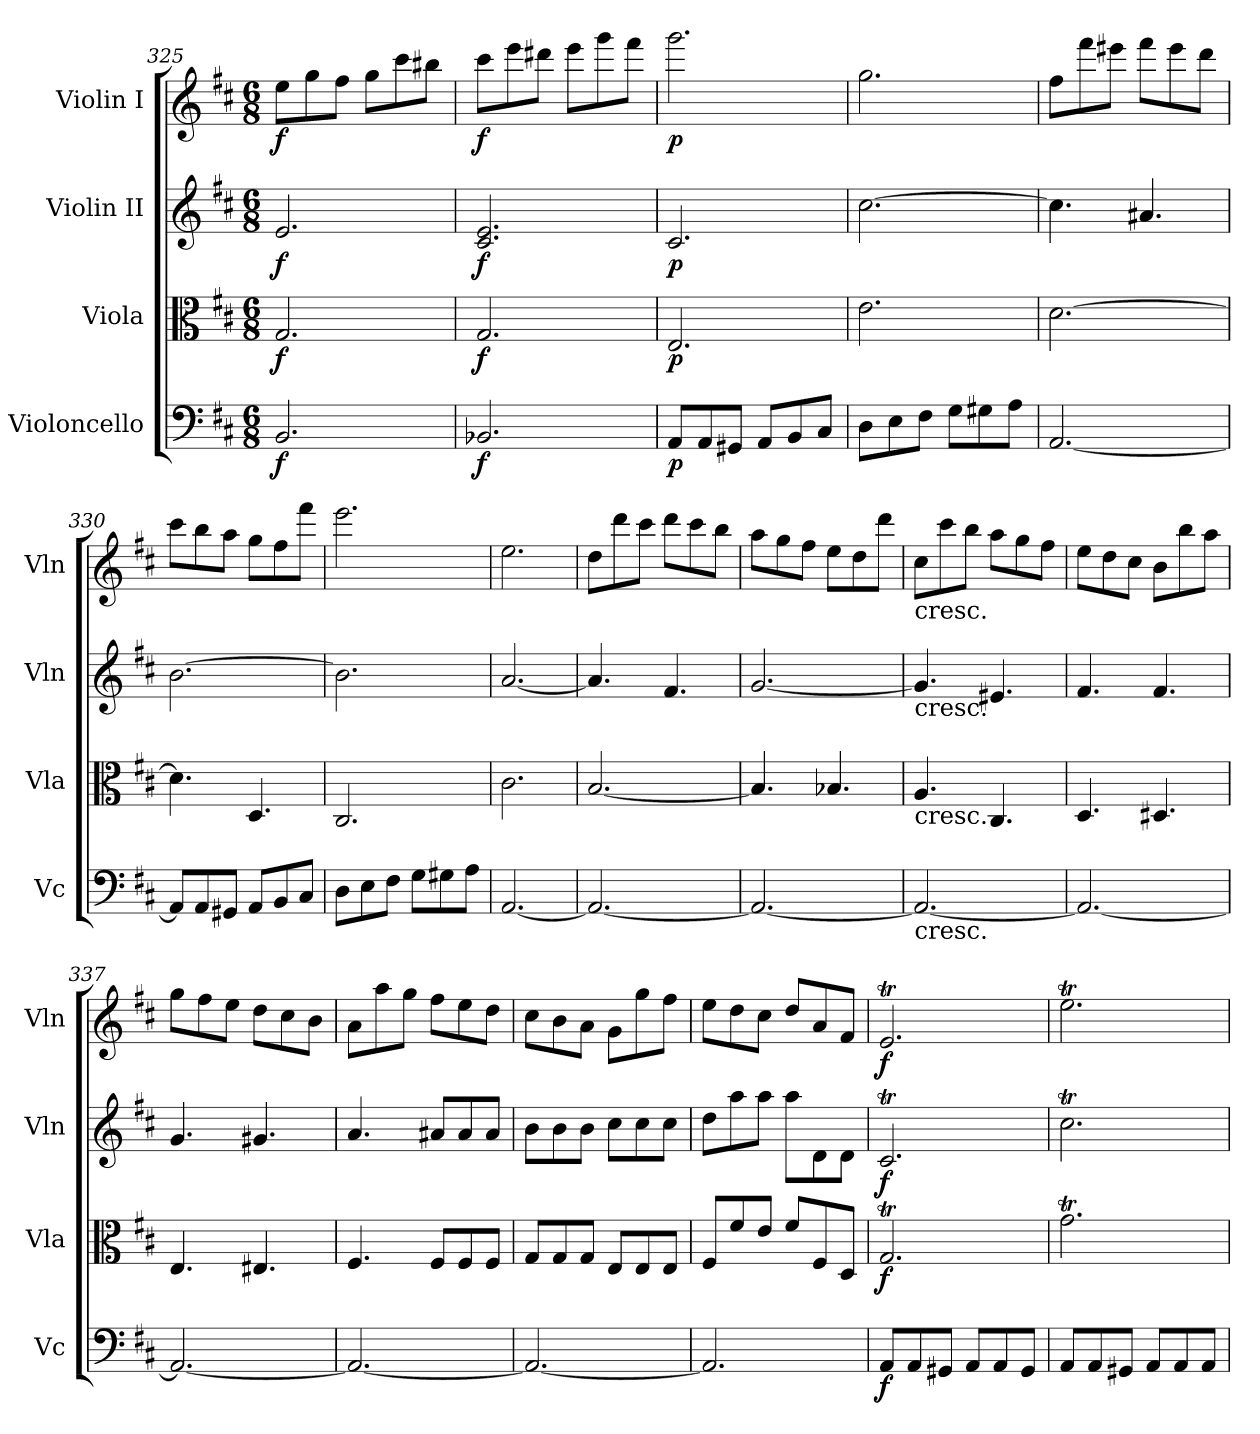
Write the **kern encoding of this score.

**kern	**dynam	**kern	**dynam	**kern	**dynam	**kern	**dynam
*part4	*part4	*part3	*part3	*part2	*part2	*part1	*part1
*staff4	*staff4	*staff3	*staff3	*staff2	*staff2	*staff1	*staff1
*I"Violoncello	*	*I"Viola	*	*I"Violin II	*	*I"Violin I	*
*I'Vc	*	*I'Vla	*	*I'Vln	*	*I'Vln	*
*clefF4	*	*clefC3	*	*clefG2	*	*clefG2	*
*k[f#c#]	*	*k[f#c#]	*	*k[f#c#]	*	*k[f#c#]	*
*M6/8	*	*M6/8	*	*M6/8	*	*M6/8	*
=325	=325	=325	=325	=325	=325	=325	=325
!	!LO:DY:b	!	!LO:DY:b	!	!LO:DY:b	!	!LO:DY:b
2.BB/	f	2.G/	f	2.e/	f	8ee\L	f
.	.	.	.	.	.	8gg\	.
.	.	.	.	.	.	8ff#\J	.
.	.	.	.	.	.	8gg\L	.
.	.	.	.	.	.	8ccc#\	.
.	.	.	.	.	.	8bb#X\J	.
=326	=326	=326	=326	=326	=326	=326	=326
!	!LO:DY:b	!	!LO:DY:b	!	!LO:DY:b	!	!LO:DY:b
2.BB-X/	f	2.G/	f	2.c#/ 2.e/	f	8ccc#\L	f
.	.	.	.	.	.	8eee\	.
.	.	.	.	.	.	8ddd#X\J	.
.	.	.	.	.	.	8eee\L	.
.	.	.	.	.	.	8ggg\	.
.	.	.	.	.	.	8fff#\J	.
=327	=327	=327	=327	=327	=327	=327	=327
!	!LO:DY:b	!	!LO:DY:b	!	!LO:DY:b	!	!LO:DY:b
8AA/L	p	2.E/	p	2.c#/	p	2.ggg\	p
8AA/	.	.	.	.	.	.	.
8GG#X/J	.	.	.	.	.	.	.
8AA/L	.	.	.	.	.	.	.
8BB/	.	.	.	.	.	.	.
8C#/J	.	.	.	.	.	.	.
=328	=328	=328	=328	=328	=328	=328	=328
8D\L	.	2.e\	.	[2.cc#\	.	2.gg\	.
8E\	.	.	.	.	.	.	.
8F#\J	.	.	.	.	.	.	.
8G\L	.	.	.	.	.	.	.
8G#X\	.	.	.	.	.	.	.
8A\J	.	.	.	.	.	.	.
=329	=329	=329	=329	=329	=329	=329	=329
[2.AA/	.	[2.d\	.	4.cc#\]	.	8ff#\L	.
.	.	.	.	.	.	8fff#\	.
.	.	.	.	.	.	8eee#X\J	.
.	.	.	.	4.a#X/	.	8fff#\L	.
.	.	.	.	.	.	8eee#\	.
.	.	.	.	.	.	8ddd\J	.
=330	=330	=330	=330	=330	=330	=330	=330
8AA/L]	.	4.d\]	.	[2.b\	.	8ccc#\L	.
8AA/	.	.	.	.	.	8bb\	.
8GG#X/J	.	.	.	.	.	8aa\J	.
8AA/L	.	4.D/	.	.	.	8gg\L	.
8BB/	.	.	.	.	.	8ff#\	.
8C#/J	.	.	.	.	.	8fff#\J	.
=331	=331	=331	=331	=331	=331	=331	=331
8D\L	.	2.C#/	.	2.b\]	.	2.eee\	.
8E\	.	.	.	.	.	.	.
8F#\J	.	.	.	.	.	.	.
8G\L	.	.	.	.	.	.	.
8G#X\	.	.	.	.	.	.	.
8A\J	.	.	.	.	.	.	.
=332	=332	=332	=332	=332	=332	=332	=332
[2.AA/	.	2.c#\	.	[2.a/	.	2.ee\	.
=333	=333	=333	=333	=333	=333	=333	=333
2.AA/_	.	[2.B/	.	4.a/]	.	8dd\L	.
.	.	.	.	.	.	8ddd\	.
.	.	.	.	.	.	8ccc#\J	.
.	.	.	.	4.f#/	.	8ddd\L	.
.	.	.	.	.	.	8ccc#\	.
.	.	.	.	.	.	8bb\J	.
=334	=334	=334	=334	=334	=334	=334	=334
2.AA/_	.	4.B/]	.	[2.g/	.	8aa\L	.
.	.	.	.	.	.	8gg\	.
.	.	.	.	.	.	8ff#\J	.
.	.	4.B-X/	.	.	.	8ee\L	.
.	.	.	.	.	.	8dd\	.
.	.	.	.	.	.	8ddd\J	.
=335	=335	=335	=335	=335	=335	=335	=335
!	!	!	!	!	!	!LO:TX:b:t=cresc.	!
!	!	!	!	!LO:TX:b:t=cresc.	!	!	!
!	!	!LO:TX:b:t=cresc.	!	!	!	!	!
!LO:TX:b:t=cresc.	!	!	!	!	!	!	!
2.AA/_	.	4.A/	.	4.g/]	.	8cc#\L	.
.	.	.	.	.	.	8ccc#\	.
.	.	.	.	.	.	8bb\J	.
.	.	4.C#/	.	4.e#X/	.	8aa\L	.
.	.	.	.	.	.	8gg\	.
.	.	.	.	.	.	8ff#\J	.
=336	=336	=336	=336	=336	=336	=336	=336
2.AA/_	.	4.D/	.	4.f#/	.	8ee\L	.
.	.	.	.	.	.	8dd\	.
.	.	.	.	.	.	8cc#\J	.
.	.	4.D#X/	.	4.f#/	.	8b\L	.
.	.	.	.	.	.	8bb\	.
.	.	.	.	.	.	8aa\J	.
=337	=337	=337	=337	=337	=337	=337	=337
2.AA/_	.	4.E/	.	4.g/	.	8gg\L	.
.	.	.	.	.	.	8ff#\	.
.	.	.	.	.	.	8ee\J	.
.	.	4.E#X/	.	4.g#X/	.	8dd\L	.
.	.	.	.	.	.	8cc#\	.
.	.	.	.	.	.	8b\J	.
=338	=338	=338	=338	=338	=338	=338	=338
2.AA/_	.	4.F#/	.	4.a/	.	8a\L	.
.	.	.	.	.	.	8aa\	.
.	.	.	.	.	.	8gg\J	.
.	.	8F#/L	.	8a#X/L	.	8ff#\L	.
.	.	8F#/	.	8a#/	.	8ee\	.
.	.	8F#/J	.	8a#/J	.	8dd\J	.
=339	=339	=339	=339	=339	=339	=339	=339
2.AA/_	.	8G/L	.	8b\L	.	8cc#\L	.
.	.	8G/	.	8b\	.	8b\	.
.	.	8G/J	.	8b\J	.	8a\J	.
.	.	8E/L	.	8cc#\L	.	8g\L	.
.	.	8E/	.	8cc#\	.	8gg\	.
.	.	8E/J	.	8cc#\J	.	8ff#\J	.
=340	=340	=340	=340	=340	=340	=340	=340
2.AA/]	.	8F#/L	.	8dd\L	.	8ee\L	.
.	.	8f#/	.	8aa\	.	8dd\	.
.	.	8e/J	.	8aa\J	.	8cc#\J	.
.	.	8f#/L	.	8aa\L	.	8dd/L	.
.	.	8F#/	.	8d\	.	8a/	.
.	.	8D/J	.	8d\J	.	8f#/J	.
=341	=341	=341	=341	=341	=341	=341	=341
!	!LO:DY:b	!	!LO:DY:b	!	!LO:DY:b	!	!LO:DY:b
8AA/L	f	2.GT/	f	2.c#t/	f	2.eT/	f
8AA/	.	.	.	.	.	.	.
8GG#X/J	.	.	.	.	.	.	.
8AA/L	.	.	.	.	.	.	.
8AA/	.	.	.	.	.	.	.
8GG#/J	.	.	.	.	.	.	.
=342	=342	=342	=342	=342	=342	=342	=342
8AA/L	.	2.gT\	.	2.cc#t\	.	2.eeT\	.
8AA/	.	.	.	.	.	.	.
8GG#X/J	.	.	.	.	.	.	.
8AA/L	.	.	.	.	.	.	.
8AA/	.	.	.	.	.	.	.
8AA/J	.	.	.	.	.	.	.
=	=	=	=	=	=	=	=
*-	*-	*-	*-	*-	*-	*-	*-
